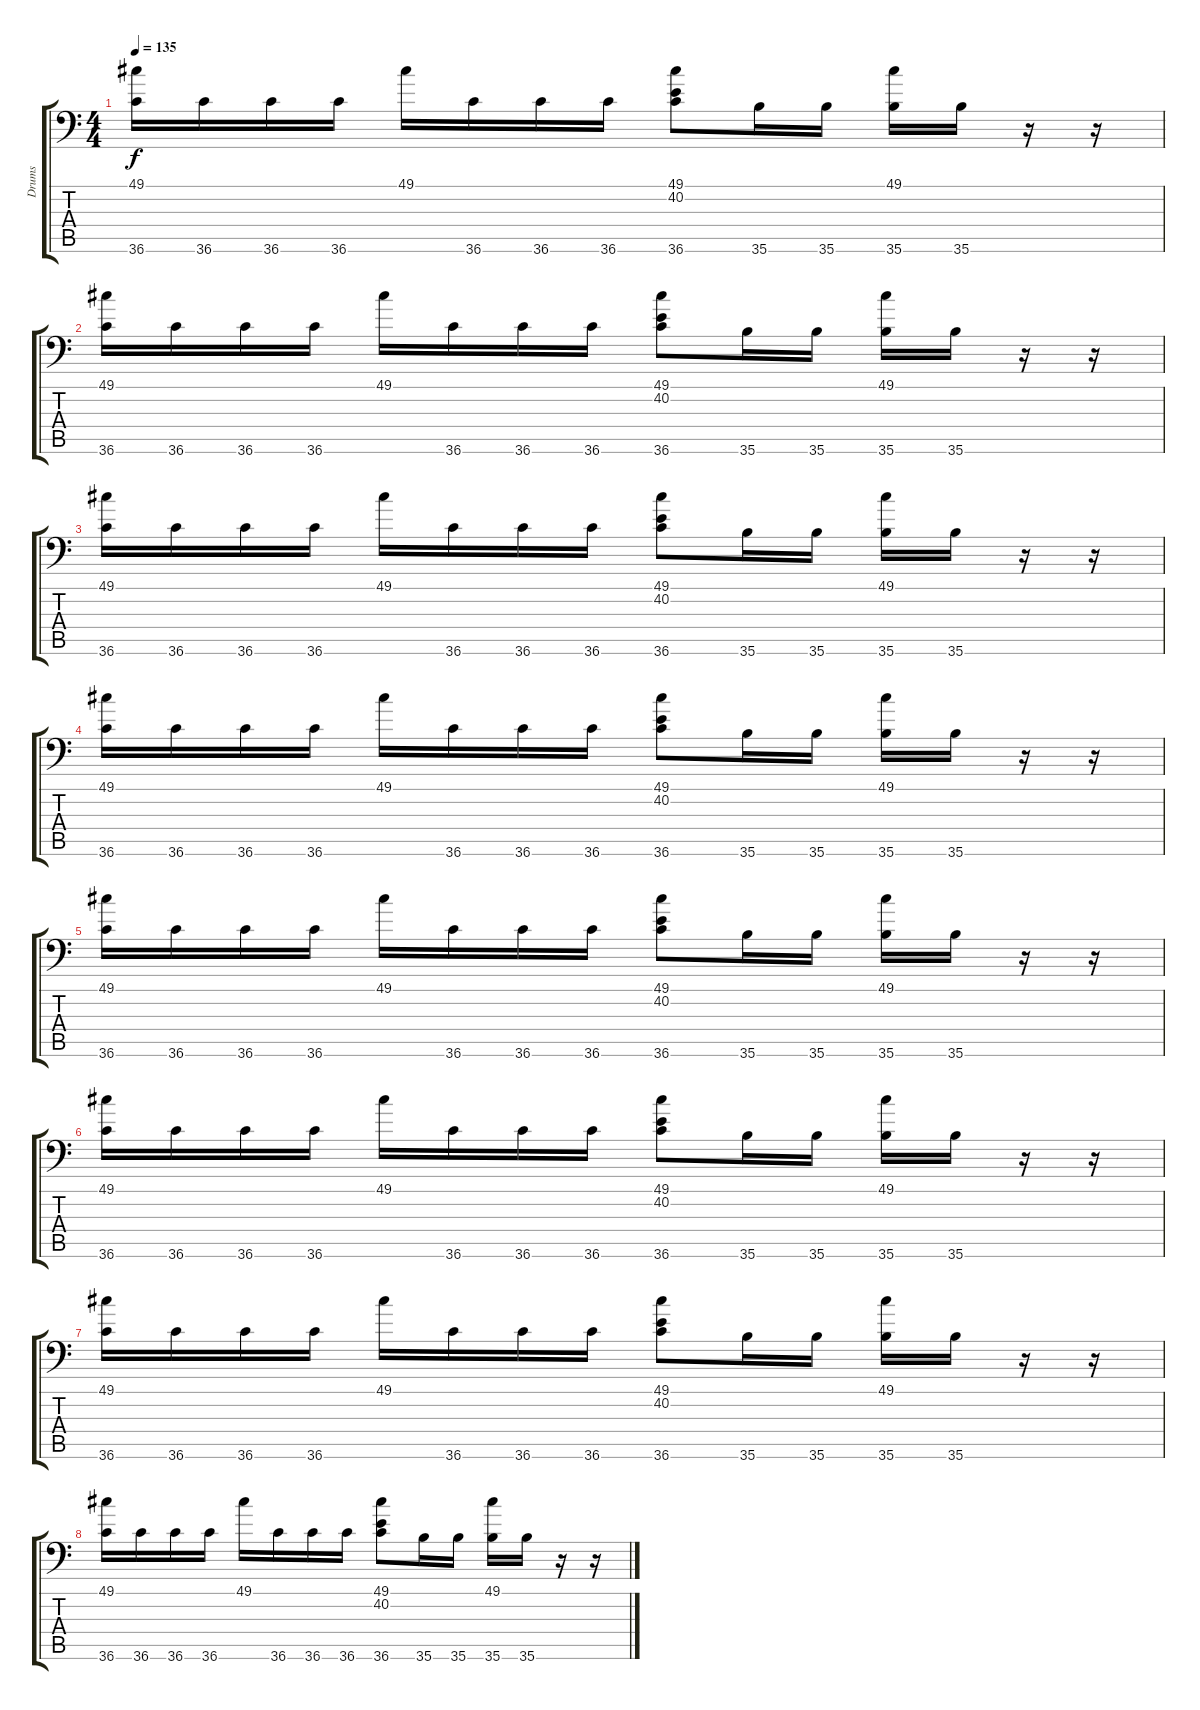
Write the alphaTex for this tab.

\track ("Drums" "Drums") {instrument acousticgrandpiano}
\staff {score tabs}
\tuning (C-1 C-1 C-1 C-1 C-1 C-1) {hide}
\ts (4 4)
\tempo 135
\clef f4
\ks c
(49.1 36.6).16{dy f} 36.6.16 36.6.16 36.6.16 49.1.16 36.6.16 36.6.16 36.6.16 (49.1 40.2 36.6).8 35.6.16 35.6.16 (49.1 35.6).16 35.6.16 r.16 r.16 |
(49.1 36.6).16 36.6.16 36.6.16 36.6.16 49.1.16 36.6.16 36.6.16 36.6.16 (49.1 40.2 36.6).8 35.6.16 35.6.16 (49.1 35.6).16 35.6.16 r.16 r.16 |
(49.1 36.6).16 36.6.16 36.6.16 36.6.16 49.1.16 36.6.16 36.6.16 36.6.16 (49.1 40.2 36.6).8 35.6.16 35.6.16 (49.1 35.6).16 35.6.16 r.16 r.16 |
(49.1 36.6).16 36.6.16 36.6.16 36.6.16 49.1.16 36.6.16 36.6.16 36.6.16 (49.1 40.2 36.6).8 35.6.16 35.6.16 (49.1 35.6).16 35.6.16 r.16 r.16 |
(49.1 36.6).16 36.6.16 36.6.16 36.6.16 49.1.16 36.6.16 36.6.16 36.6.16 (49.1 40.2 36.6).8 35.6.16 35.6.16 (49.1 35.6).16 35.6.16 r.16 r.16 |
(49.1 36.6).16 36.6.16 36.6.16 36.6.16 49.1.16 36.6.16 36.6.16 36.6.16 (49.1 40.2 36.6).8 35.6.16 35.6.16 (49.1 35.6).16 35.6.16 r.16 r.16 |
(49.1 36.6).16 36.6.16 36.6.16 36.6.16 49.1.16 36.6.16 36.6.16 36.6.16 (49.1 40.2 36.6).8 35.6.16 35.6.16 (49.1 35.6).16 35.6.16 r.16 r.16 |
(49.1 36.6).16 36.6.16 36.6.16 36.6.16 49.1.16 36.6.16 36.6.16 36.6.16 (49.1 40.2 36.6).8 35.6.16 35.6.16 (49.1 35.6).16 35.6.16 r.16 r.16
